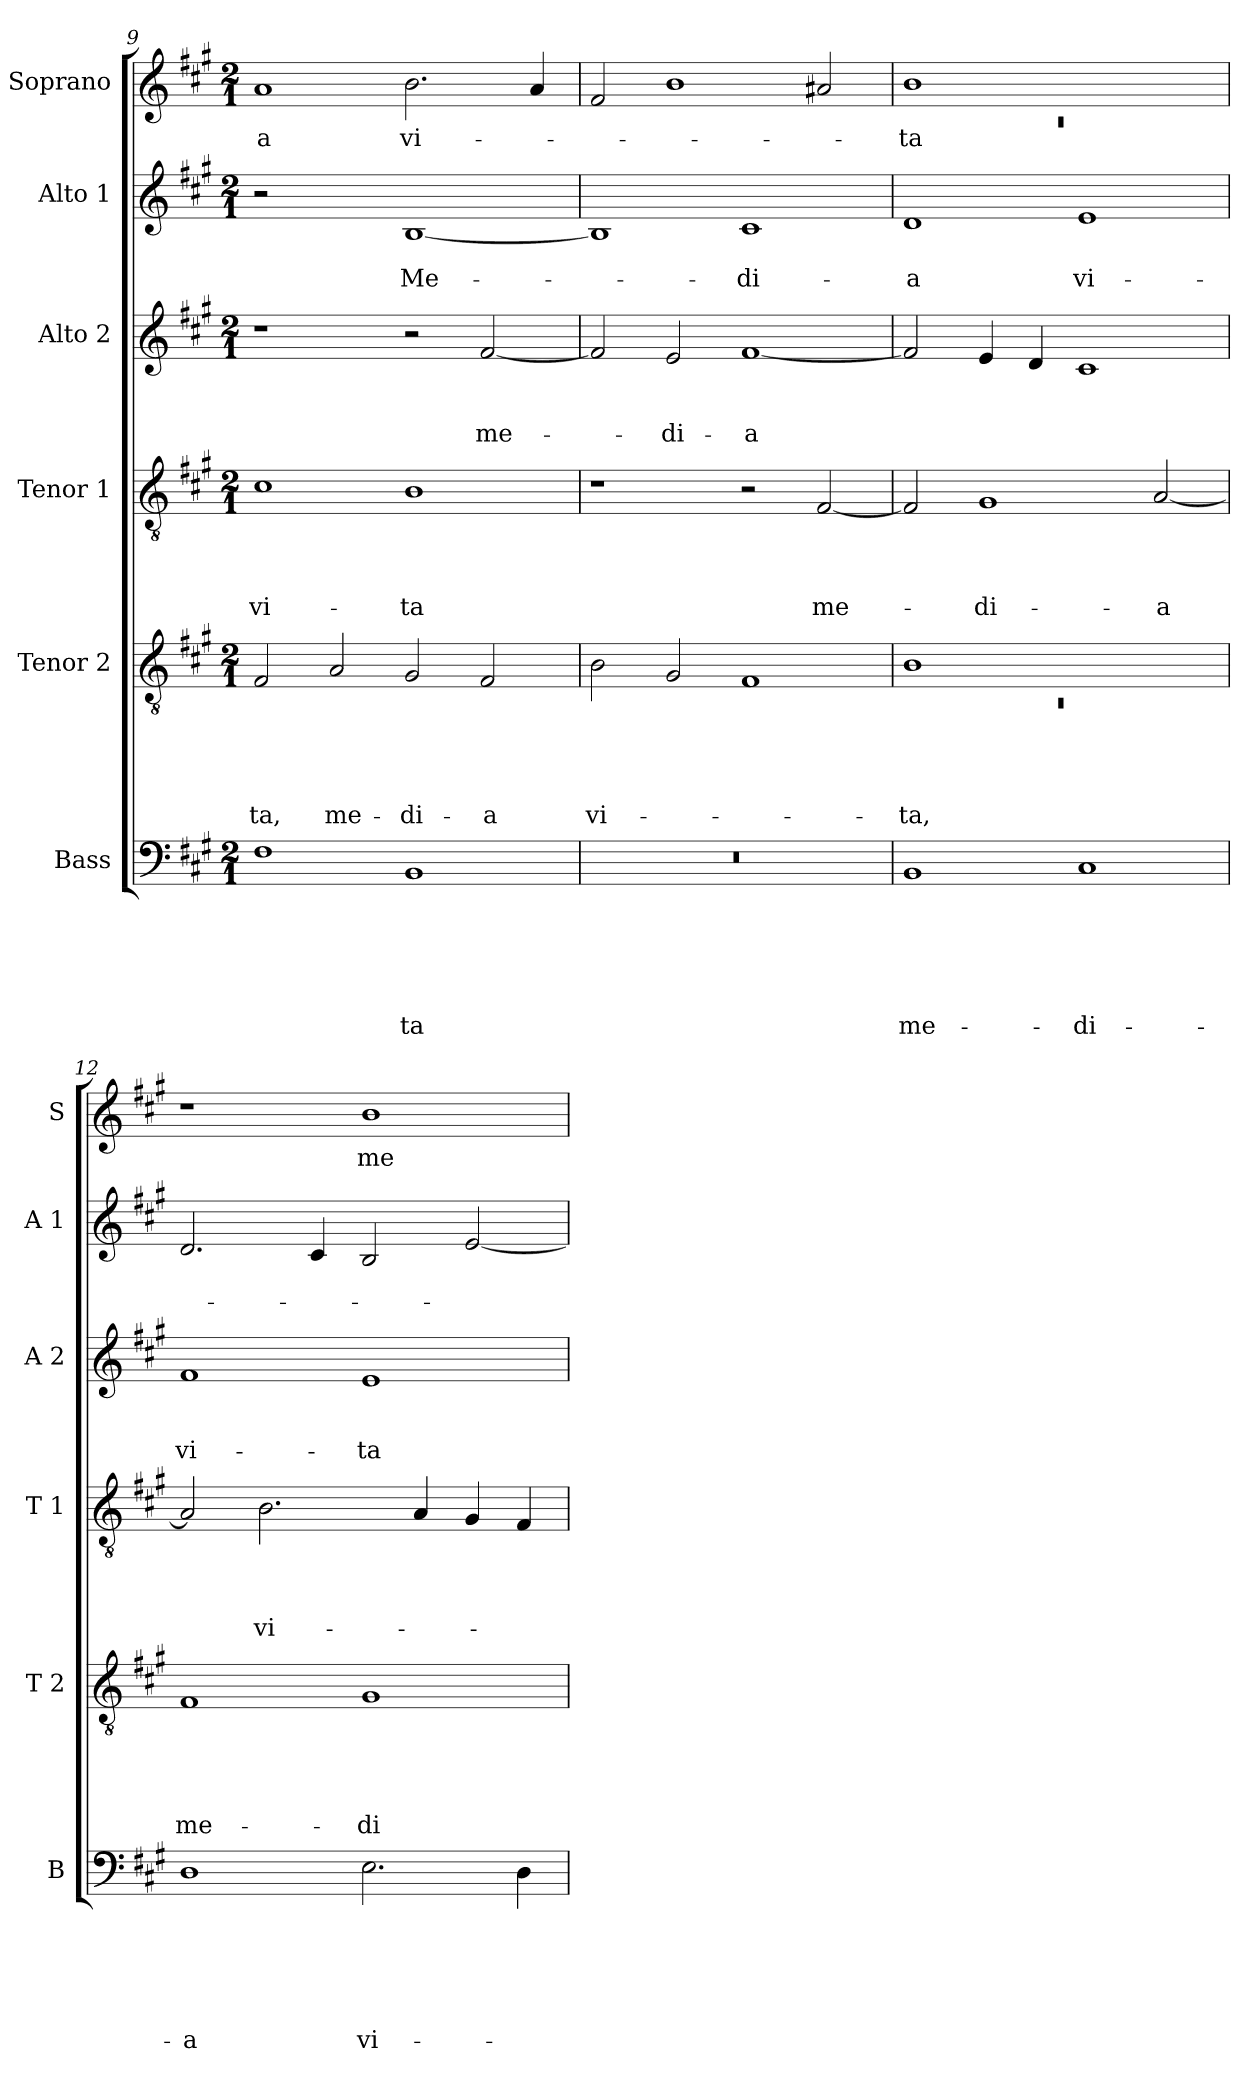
**kern	**text	**text	**text	**text	**text	**text	**kern	**text	**text	**text	**text	**text	**kern	**text	**text	**text	**text	**kern	**text	**text	**text	**kern	**text	**text	**kern	**text
*part6	*part6	*part6	*part6	*part6	*part6	*part6	*part5	*part5	*part5	*part5	*part5	*part5	*part4	*part4	*part4	*part4	*part4	*part3	*part3	*part3	*part3	*part2	*part2	*part2	*part1	*part1
*staff6	*staff6	*staff6	*staff6	*staff6	*staff6	*staff6	*staff5	*staff5	*staff5	*staff5	*staff5	*staff5	*staff4	*staff4	*staff4	*staff4	*staff4	*staff3	*staff3	*staff3	*staff3	*staff2	*staff2	*staff2	*staff1	*staff1
*I"Bass	*	*	*	*	*	*	*I"Tenor 2	*	*	*	*	*	*I"Tenor 1	*	*	*	*	*I"Alto 2	*	*	*	*I"Alto 1	*	*	*I"Soprano	*
*I'B	*	*	*	*	*	*	*I'T 2	*	*	*	*	*	*I'T 1	*	*	*	*	*I'A 2	*	*	*	*I'A 1	*	*	*I'S	*
*clefF4	*	*	*	*	*	*	*clefGv2	*	*	*	*	*	*clefGv2	*	*	*	*	*clefG2	*	*	*	*clefG2	*	*	*clefG2	*
*k[f#c#g#]	*	*	*	*	*	*	*k[f#c#g#]	*	*	*	*	*	*k[f#c#g#]	*	*	*	*	*k[f#c#g#]	*	*	*	*k[f#c#g#]	*	*	*k[f#c#g#]	*
*A:	*	*	*	*	*	*	*A:	*	*	*	*	*	*A:	*	*	*	*	*A:	*	*	*	*A:	*	*	*A:	*
*M2/1	*	*	*	*	*	*	*M2/1	*	*	*	*	*	*M2/1	*	*	*	*	*M2/1	*	*	*	*M2/1	*	*	*M2/1	*
=9	=9	=9	=9	=9	=9	=9	=9	=9	=9	=9	=9	=9	=9	=9	=9	=9	=9	=9	=9	=9	=9	=9	=9	=9	=9	=9
!	!	!	!	!	!	!	!	!	!	!	!	!LO:LY:b	!	!	!	!	!LO:LY:b	!	!	!	!	!	!	!	!	!LO:LY:b:rj
1F#	.	.	.	.	.	.	2F#/	.	.	.	.	-ta,	1c#	.	.	.	vi-	1r	.	.	.	2r	.	.	1a	-a
!	!	!	!	!	!	!	!	!	!	!	!	!LO:LY:b	!	!	!	!	!	!	!	!	!	!	!	!	!	!
.	.	.	.	.	.	.	2A/	.	.	.	.	me-	.	.	.	.	.	.	.	.	.	2ryy	.	.	.	.
!	!	!	!	!	!	!LO:LY:b	!	!	!	!	!	!LO:LY:b	!	!	!	!	!LO:LY:b	!	!	!	!	!	!	!LO:LY:b	!	!LO:LY:b
1BB	.	.	.	.	.	-ta	2G#/	.	.	.	.	-di-	1B	.	.	.	-ta	2r	.	.	.	[>1B	.	Me-	2.b\	vi-
!	!	!	!	!	!	!	!	!	!	!	!	!LO:LY:b	!	!	!	!	!	!	!	!	!LO:LY:b	!	!	!	!	!
.	.	.	.	.	.	.	2F#/	.	.	.	.	-a	.	.	.	.	.	[>2f#/	.	.	me-	.	.	.	.	.
.	.	.	.	.	.	.	.	.	.	.	.	.	.	.	.	.	.	.	.	.	.	.	.	.	4a/	.
!!LO:PB:g=z
=10	=10	=10	=10	=10	=10	=10	=10	=10	=10	=10	=10	=10	=10	=10	=10	=10	=10	=10	=10	=10	=10	=10	=10	=10	=10	=10
!LO:N:vis=1	!	!	!	!	!	!	!	!	!	!	!	!LO:LY:b	!	!	!	!	!	!	!	!	!	!	!	!	!	!
0r	.	.	.	.	.	.	2B\	.	.	.	.	vi-	1r	.	.	.	.	2f#/]	.	.	.	1B]	.	.	2f#/	.
!	!	!	!	!	!	!	!	!	!	!	!	!	!	!	!	!	!	!	!	!	!LO:LY:b	!	!	!	!	!
.	.	.	.	.	.	.	2G#/	.	.	.	.	.	.	.	.	.	.	2e/	.	.	-di-	.	.	.	1b	.
!	!	!	!	!	!	!	!	!	!	!	!	!	!	!	!	!	!	!	!	!	!LO:LY:b:rj	!	!	!LO:LY:b	!	!
.	.	.	.	.	.	.	1F#	.	.	.	.	.	2r	.	.	.	.	[<1f#	.	.	-a	1c#	.	-di-	.	.
!	!	!	!	!	!	!	!	!	!	!	!	!	!	!	!	!	!LO:LY:b	!	!	!	!	!	!	!	!	!
.	.	.	.	.	.	.	.	.	.	.	.	.	[<2F#/	.	.	.	me-	.	.	.	.	.	.	.	2a#X/	.
=11	=11	=11	=11	=11	=11	=11	=11	=11	=11	=11	=11	=11	=11	=11	=11	=11	=11	=11	=11	=11	=11	=11	=11	=11	=11	=11
*	*	*	*	*	*	*	*^	*	*	*	*	*	*	*	*	*	*	*	*	*	*	*	*	*	*^	*
!	!	!	!	!	!	!LO:LY:b	!	!LO:N:vis=1	!	!	!	!	!LO:LY:b	!	!	!	!	!	!	!	!	!	!	!	!LO:LY:b:rj	!	!LO:N:vis=1	!LO:LY:b
1BB	.	.	.	.	.	me-	1B	0rC	.	.	.	.	-ta,	2F#/]	.	.	.	.	2f#/]	.	.	.	1d	.	-a	1b	0rc	-ta
!	!	!	!	!	!	!	!	!	!	!	!	!	!	!	!	!	!	!LO:LY:b	!	!	!	!	!	!	!	!	!	!
.	.	.	.	.	.	.	.	.	.	.	.	.	.	1G#	.	.	.	-di-	4e/	.	.	.	.	.	.	.	.	.
.	.	.	.	.	.	.	.	.	.	.	.	.	.	.	.	.	.	.	4d/	.	.	.	.	.	.	.	.	.
!	!	!	!	!	!	!LO:LY:b	!	!	!	!	!	!	!	!	!	!	!	!	!	!	!	!	!	!	!LO:LY:b	!	!	!
1C#	.	.	.	.	.	-di-	1ryy	.	.	.	.	.	.	.	.	.	.	.	1c#	.	.	.	1e	.	vi-	1ryy	.	.
!	!	!	!	!	!	!	!	!	!	!	!	!	!	!	!	!	!	!LO:LY:b	!	!	!	!	!	!	!	!	!	!
.	.	.	.	.	.	.	.	.	.	.	.	.	.	[<2A/	.	.	.	-a	.	.	.	.	.	.	.	.	.	.
*	*	*	*	*	*	*	*v	*v	*	*	*	*	*	*	*	*	*	*	*	*	*	*	*	*	*	*v	*v	*
=12	=12	=12	=12	=12	=12	=12	=12	=12	=12	=12	=12	=12	=12	=12	=12	=12	=12	=12	=12	=12	=12	=12	=12	=12	=12	=12
!	!	!	!	!	!	!LO:LY:b:rj	!	!	!	!	!	!LO:LY:b	!	!	!	!	!	!	!	!	!LO:LY:b	!	!	!	!	!
1D	.	.	.	.	.	-a	1F#	.	.	.	.	me-	2A/]	.	.	.	.	1f#	.	.	vi-	2.d/	.	.	1r	.
!	!	!	!	!	!	!	!	!	!	!	!	!	!	!	!	!	!LO:LY:b	!	!	!	!	!	!	!	!	!
.	.	.	.	.	.	.	.	.	.	.	.	.	2.B\	.	.	.	vi-	.	.	.	.	.	.	.	.	.
.	.	.	.	.	.	.	.	.	.	.	.	.	.	.	.	.	.	.	.	.	.	4c#/	.	.	.	.
!	!	!	!	!	!	!LO:LY:b	!	!	!	!	!	!LO:LY:b	!	!	!	!	!	!	!	!	!LO:LY:b	!	!	!	!	!LO:LY:b
2.E\	.	.	.	.	.	vi-	1G#	.	.	.	.	-di-	.	.	.	.	.	1e	.	.	-ta	2B/	.	.	1b	me-
.	.	.	.	.	.	.	.	.	.	.	.	.	4A/	.	.	.	.	.	.	.	.	.	.	.	.	.
.	.	.	.	.	.	.	.	.	.	.	.	.	4G#/	.	.	.	.	.	.	.	.	[<2e/	.	.	.	.
4D\	.	.	.	.	.	.	.	.	.	.	.	.	4F#/	.	.	.	.	.	.	.	.	.	.	.	.	.
=	=	=	=	=	=	=	=	=	=	=	=	=	=	=	=	=	=	=	=	=	=	=	=	=	=	=
*-	*-	*-	*-	*-	*-	*-	*-	*-	*-	*-	*-	*-	*-	*-	*-	*-	*-	*-	*-	*-	*-	*-	*-	*-	*-	*-
